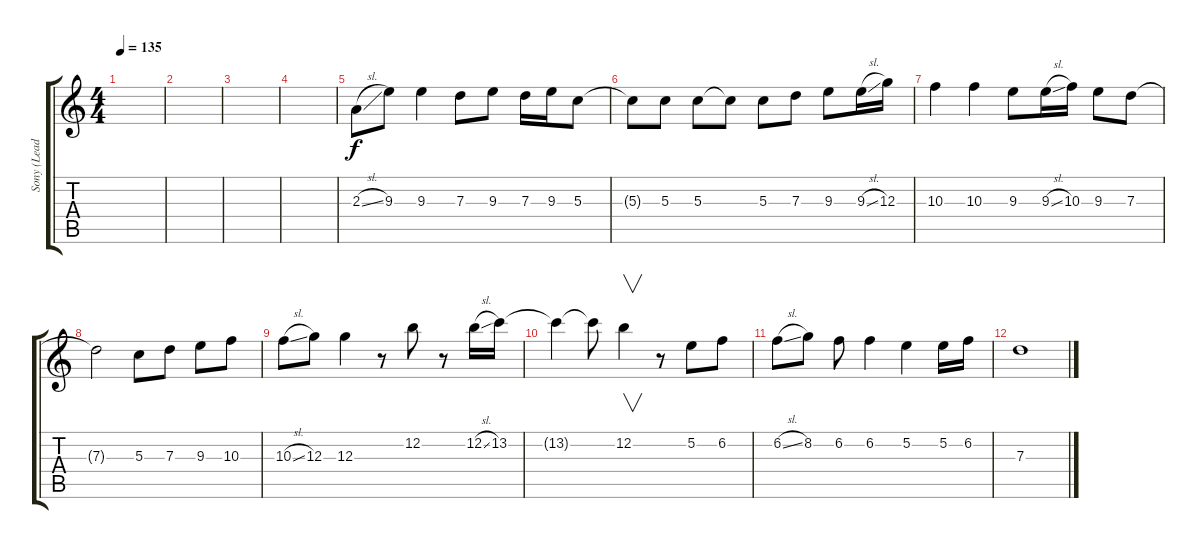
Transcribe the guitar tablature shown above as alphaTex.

\track ("Sony (Lead Guitar 1)" "Sony (Lead") {instrument distortionguitar}
\staff {score tabs}
\tuning (E4 B3 G3 D3 A2 E2) {hide}
\ts (4 4)
\tempo 135
\clef g2
\ks c
|
|
|
|
2.3{sl}.8 9.3.8 9.3.4 7.3.8 9.3.8 7.3.16 9.3.16 5.3.8 |
5.3{t}.8 5.3.8 5.3.8 5.3{t}.8 5.3.8 7.3.8 9.3.8 9.3{sl}.16 12.3.16 |
10.3.4 10.3.4 9.3.8 9.3{sl}.16 10.3.16 9.3.8 7.3.8 |
7.3{t}.2 5.3.8 7.3.8 9.3.8 10.3.8 |
10.3{sl}.8 12.3.8 12.3.4 r.8 12.2.8 r.8 12.2{sl}.16 13.2.16 |
13.2{t}.4 13.2{t}.8 12.2.4{v} r.8 5.2.8 6.2.8 |
6.2{sl}.8 8.2.8 6.2.8 6.2.4 5.2.4 5.2.16 6.2.16 |
7.3.1
